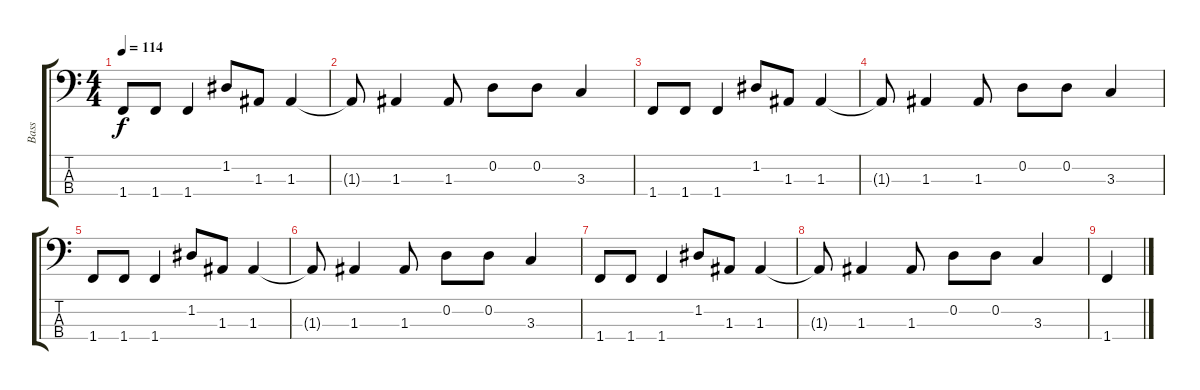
\track ("Bass" "Bass") {instrument electricbassfinger}
\staff {score tabs}
\tuning (G2 D2 A1 E1) {hide}
\ts (4 4)
\tempo 114
\clef f4
\ks c
1.4.8{dy f} 1.4.8 1.4.4 1.2.8 1.3.8 1.3.4 |
1.3{t}.8 1.3.4 1.3.8 0.2.8 0.2.8 3.3.4 |
1.4.8 1.4.8 1.4.4 1.2.8 1.3.8 1.3.4 |
1.3{t}.8 1.3.4 1.3.8 0.2.8 0.2.8 3.3.4 |
1.4.8 1.4.8 1.4.4 1.2.8 1.3.8 1.3.4 |
1.3{t}.8 1.3.4 1.3.8 0.2.8 0.2.8 3.3.4 |
1.4.8 1.4.8 1.4.4 1.2.8 1.3.8 1.3.4 |
1.3{t}.8 1.3.4 1.3.8 0.2.8 0.2.8 3.3.4 |
1.4.4
